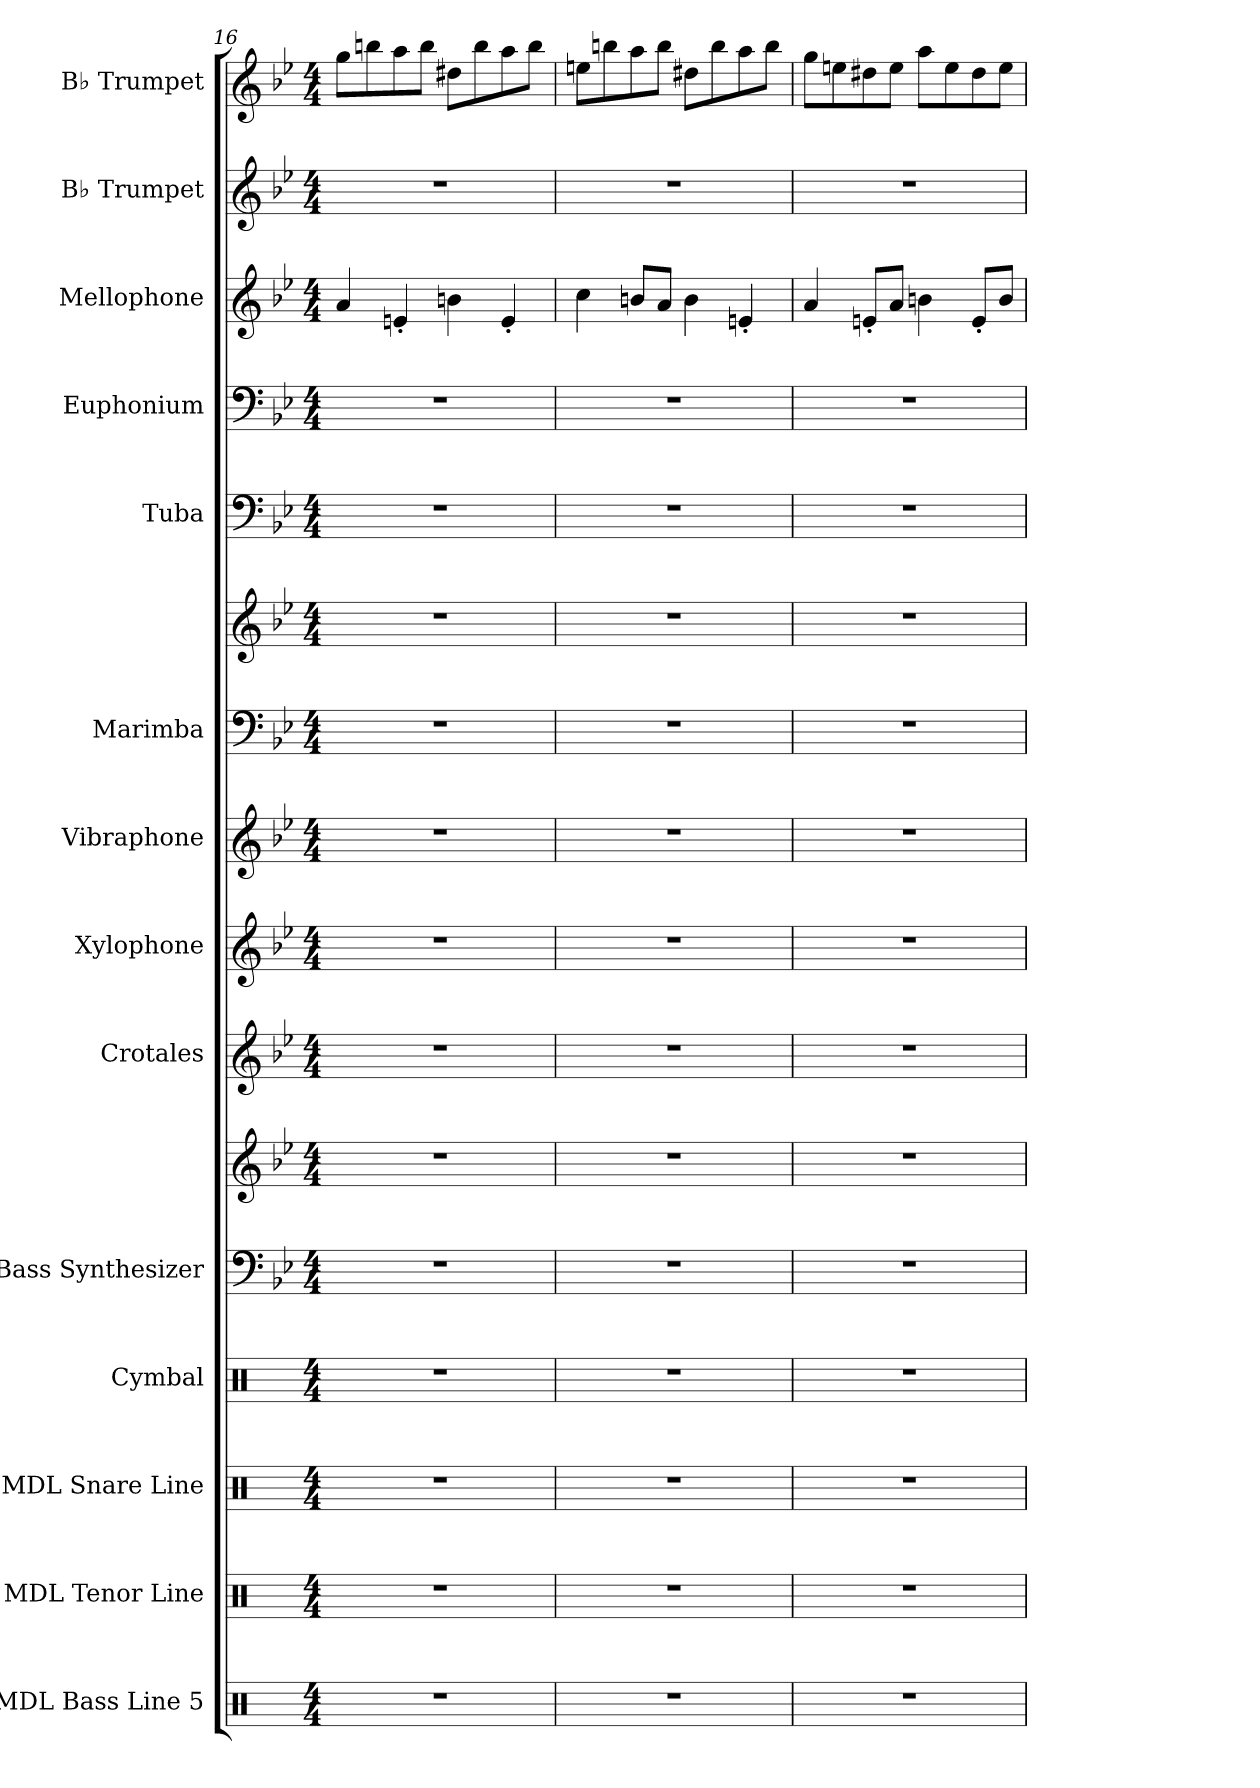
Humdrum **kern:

**kern	**kern	**kern	**kern	**kern	**kern	**kern	**kern	**kern	**kern	**kern	**kern	**kern	**kern	**kern	**kern
*part14	*part13	*part12	*part11	*part10	*part10	*part9	*part8	*part7	*part6	*part6	*part5	*part4	*part3	*part2	*part1
*staff16	*staff15	*staff14	*staff13	*staff12	*staff11	*staff10	*staff9	*staff8	*staff7	*staff6	*staff5	*staff4	*staff3	*staff2	*staff1
*I"MDL Bass Line 5	*I"MDL Tenor Line	*I"MDL Snare Line	*I"Cymbal	*I"Bass Synthesizer	*	*I"Crotales	*I"Xylophone	*I"Vibraphone	*I"Marimba	*	*I"Tuba	*I"Euphonium	*I"Mellophone	*I"B♭ Trumpet	*I"B♭ Trumpet
*I'B. L.	*I'T. L.	*I'S. L.	*I'Cym.	*I'Synth.	*	*I'Crot.	*I'Xyl.	*I'Vib.	*I'Mrm.	*	*I'Tba.	*I'Euph.	*I'Mello.	*I'B♭ Tpt.	*I'B♭ Tpt.
!!LO:PB:g=z
*clefX	*clefX	*clefX	*clefX	*clefF4	*clefG2	*clefG2	*clefG2	*clefG2	*clefF4	*clefG2	*clefF4	*clefF4	*clefG2	*clefG2	*clefG2
*	*	*	*	*	*	*ITrd-14c-24	*ITrd-7c-12	*	*	*	*	*	*ITrd4c7	*ITrd1c2	*ITrd1c2
*k[]	*k[]	*k[]	*k[]	*k[b-e-]	*k[b-e-]	*k[b-e-]	*k[b-e-]	*k[b-e-]	*k[b-e-]	*k[b-e-]	*k[b-e-]	*k[b-e-]	*k[b-e-a-]	*k[b-e-a-d-]	*k[b-e-a-d-]
*M4/4	*M4/4	*M4/4	*M4/4	*M4/4	*M4/4	*M4/4	*M4/4	*M4/4	*M4/4	*M4/4	*M4/4	*M4/4	*M4/4	*M4/4	*M4/4
=16	=16	=16	=16	=16	=16	=16	=16	=16	=16	=16	=16	=16	=16	=16	=16
1r	1r	1r	1r	1r	1r	1r	1r	1r	1r	1r	1r	1r	4d/	1r	8ff\L
.	.	.	.	.	.	.	.	.	.	.	.	.	.	.	8aan\
.	.	.	.	.	.	.	.	.	.	.	.	.	4An'/	.	8gg\
.	.	.	.	.	.	.	.	.	.	.	.	.	.	.	8aa\J
.	.	.	.	.	.	.	.	.	.	.	.	.	4en\	.	8cc#X\L
.	.	.	.	.	.	.	.	.	.	.	.	.	.	.	8aa\
.	.	.	.	.	.	.	.	.	.	.	.	.	4A'/	.	8gg\
.	.	.	.	.	.	.	.	.	.	.	.	.	.	.	8aa\J
=17	=17	=17	=17	=17	=17	=17	=17	=17	=17	=17	=17	=17	=17	=17	=17
1r	1r	1r	1r	1r	1r	1r	1r	1r	1r	1r	1r	1r	4f\	1r	8ddn\L
.	.	.	.	.	.	.	.	.	.	.	.	.	.	.	8aan\
.	.	.	.	.	.	.	.	.	.	.	.	.	8en/L	.	8gg\
.	.	.	.	.	.	.	.	.	.	.	.	.	8d/J	.	8aa\J
.	.	.	.	.	.	.	.	.	.	.	.	.	4e\	.	8cc#X\L
.	.	.	.	.	.	.	.	.	.	.	.	.	.	.	8aa\
.	.	.	.	.	.	.	.	.	.	.	.	.	4An'/	.	8gg\
.	.	.	.	.	.	.	.	.	.	.	.	.	.	.	8aa\J
=18	=18	=18	=18	=18	=18	=18	=18	=18	=18	=18	=18	=18	=18	=18	=18
1r	1r	1r	1r	1r	1r	1r	1r	1r	1r	1r	1r	1r	4d/	1r	8ff\L
.	.	.	.	.	.	.	.	.	.	.	.	.	.	.	8ddn\
.	.	.	.	.	.	.	.	.	.	.	.	.	8An'/L	.	8cc#X\
.	.	.	.	.	.	.	.	.	.	.	.	.	8d/J	.	8dd\J
.	.	.	.	.	.	.	.	.	.	.	.	.	4en\	.	8gg\L
.	.	.	.	.	.	.	.	.	.	.	.	.	.	.	8dd\
.	.	.	.	.	.	.	.	.	.	.	.	.	8A'/L	.	8cc#\
.	.	.	.	.	.	.	.	.	.	.	.	.	8e/J	.	8dd\J
=	=	=	=	=	=	=	=	=	=	=	=	=	=	=	=
*-	*-	*-	*-	*-	*-	*-	*-	*-	*-	*-	*-	*-	*-	*-	*-
